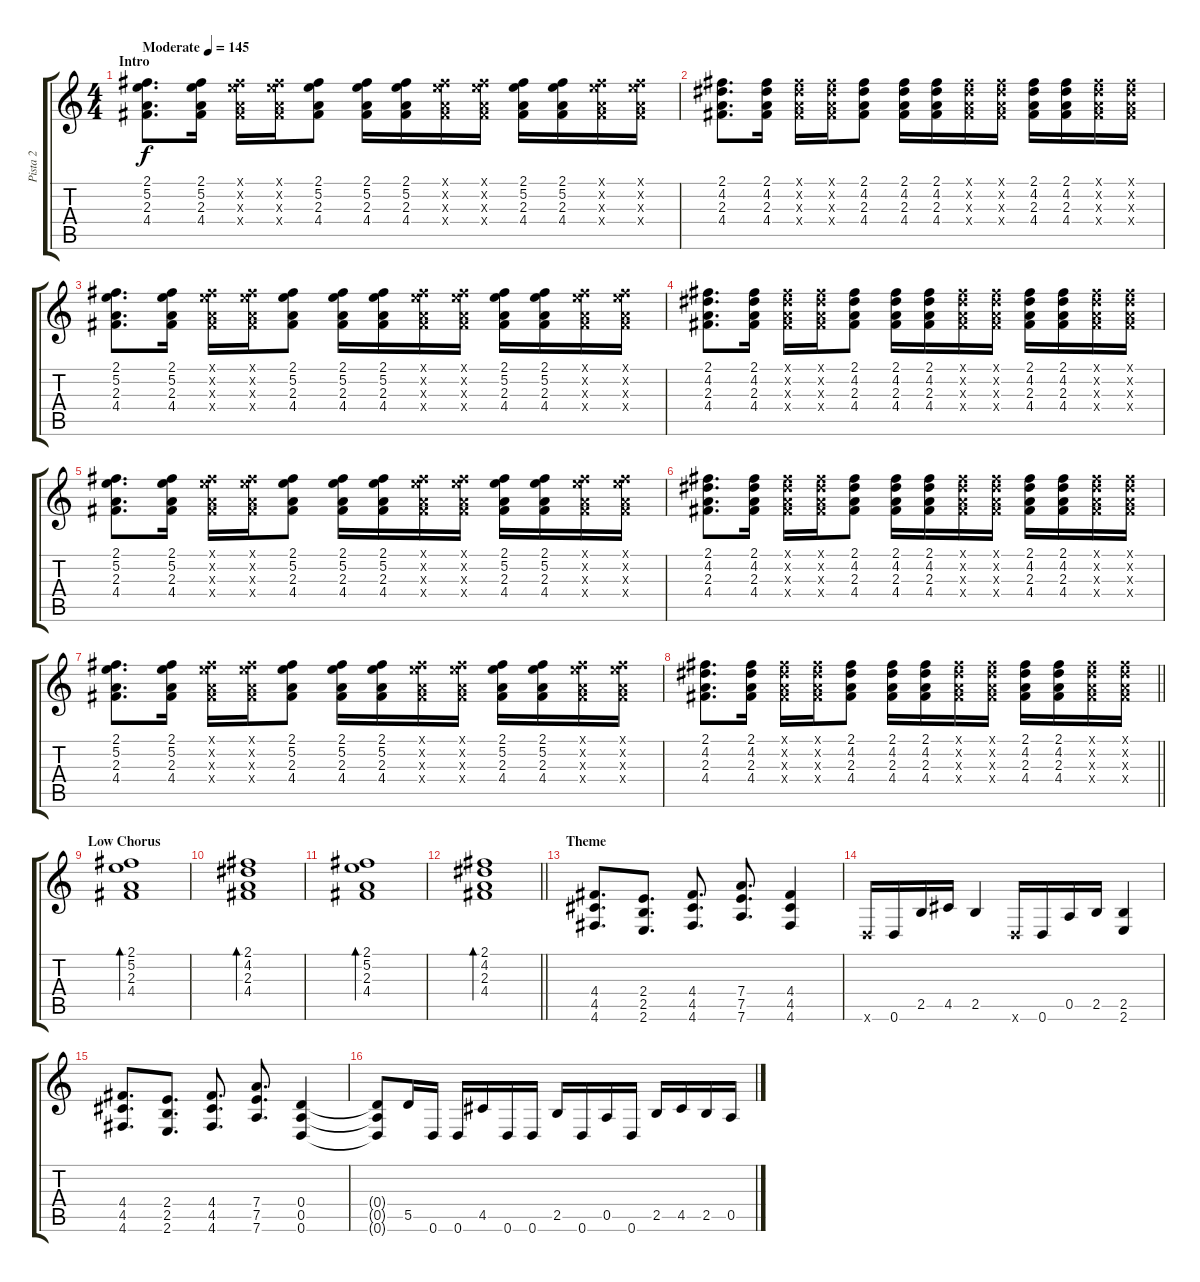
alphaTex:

\track ("Pista 2" "Pista 2") {instrument distortionguitar}
\staff {score tabs}
\tuning (E4 B3 G3 D3 A2 D2) {hide}
\ts (4 4)
\section ("" "Intro")
\tempo (145 "Moderate")
\clef g2
\ks c
(2.1 5.2 2.3 4.4).8{d dy f volume 11 instrument acousticguitarsteel} (2.1 5.2 2.3 4.4).16 (2.1{x} 5.2{x} 2.3{x} 4.4{x}).16 (2.1{x} 5.2{x} 2.3{x} 4.4{x}).16 (2.1 5.2 2.3 4.4).8 (2.1 5.2 2.3 4.4).16 (2.1 5.2 2.3 4.4).16 (2.1{x} 5.2{x} 2.3{x} 4.4{x}).16 (2.1{x} 5.2{x} 2.3{x} 4.4{x}).16 (2.1 5.2 2.3 4.4).16 (2.1 5.2 2.3 4.4).16 (2.1{x} 5.2{x} 2.3{x} 4.4{x}).16 (2.1{x} 5.2{x} 2.3{x} 4.4{x}).16 |
(2.1 4.2 2.3 4.4).8{d} (2.1 4.2 2.3 4.4).16 (2.1{x} 4.2{x} 2.3{x} 4.4{x}).16 (2.1{x} 4.2{x} 2.3{x} 4.4{x}).16 (2.1 4.2 2.3 4.4).8 (2.1 4.2 2.3 4.4).16 (2.1 4.2 2.3 4.4).16 (2.1{x} 4.2{x} 2.3{x} 4.4{x}).16 (2.1{x} 4.2{x} 2.3{x} 4.4{x}).16 (2.1 4.2 2.3 4.4).16 (2.1 4.2 2.3 4.4).16 (2.1{x} 4.2{x} 2.3{x} 4.4{x}).16 (2.1{x} 4.2{x} 2.3{x} 4.4{x}).16 |
(2.1 5.2 2.3 4.4).8{d} (2.1 5.2 2.3 4.4).16 (2.1{x} 5.2{x} 2.3{x} 4.4{x}).16 (2.1{x} 5.2{x} 2.3{x} 4.4{x}).16 (2.1 5.2 2.3 4.4).8 (2.1 5.2 2.3 4.4).16 (2.1 5.2 2.3 4.4).16 (2.1{x} 5.2{x} 2.3{x} 4.4{x}).16 (2.1{x} 5.2{x} 2.3{x} 4.4{x}).16 (2.1 5.2 2.3 4.4).16 (2.1 5.2 2.3 4.4).16 (2.1{x} 5.2{x} 2.3{x} 4.4{x}).16 (2.1{x} 5.2{x} 2.3{x} 4.4{x}).16 |
(2.1 4.2 2.3 4.4).8{d} (2.1 4.2 2.3 4.4).16 (2.1{x} 4.2{x} 2.3{x} 4.4{x}).16 (2.1{x} 4.2{x} 2.3{x} 4.4{x}).16 (2.1 4.2 2.3 4.4).8 (2.1 4.2 2.3 4.4).16 (2.1 4.2 2.3 4.4).16 (2.1{x} 4.2{x} 2.3{x} 4.4{x}).16 (2.1{x} 4.2{x} 2.3{x} 4.4{x}).16 (2.1 4.2 2.3 4.4).16 (2.1 4.2 2.3 4.4).16 (2.1{x} 4.2{x} 2.3{x} 4.4{x}).16 (2.1{x} 4.2{x} 2.3{x} 4.4{x}).16 |
(2.1 5.2 2.3 4.4).8{d} (2.1 5.2 2.3 4.4).16 (2.1{x} 5.2{x} 2.3{x} 4.4{x}).16 (2.1{x} 5.2{x} 2.3{x} 4.4{x}).16 (2.1 5.2 2.3 4.4).8 (2.1 5.2 2.3 4.4).16 (2.1 5.2 2.3 4.4).16 (2.1{x} 5.2{x} 2.3{x} 4.4{x}).16 (2.1{x} 5.2{x} 2.3{x} 4.4{x}).16 (2.1 5.2 2.3 4.4).16 (2.1 5.2 2.3 4.4).16 (2.1{x} 5.2{x} 2.3{x} 4.4{x}).16 (2.1{x} 5.2{x} 2.3{x} 4.4{x}).16 |
(2.1 4.2 2.3 4.4).8{d} (2.1 4.2 2.3 4.4).16 (2.1{x} 4.2{x} 2.3{x} 4.4{x}).16 (2.1{x} 4.2{x} 2.3{x} 4.4{x}).16 (2.1 4.2 2.3 4.4).8 (2.1 4.2 2.3 4.4).16 (2.1 4.2 2.3 4.4).16 (2.1{x} 4.2{x} 2.3{x} 4.4{x}).16 (2.1{x} 4.2{x} 2.3{x} 4.4{x}).16 (2.1 4.2 2.3 4.4).16 (2.1 4.2 2.3 4.4).16 (2.1{x} 4.2{x} 2.3{x} 4.4{x}).16 (2.1{x} 4.2{x} 2.3{x} 4.4{x}).16 |
(2.1 5.2 2.3 4.4).8{d} (2.1 5.2 2.3 4.4).16 (2.1{x} 5.2{x} 2.3{x} 4.4{x}).16 (2.1{x} 5.2{x} 2.3{x} 4.4{x}).16 (2.1 5.2 2.3 4.4).8 (2.1 5.2 2.3 4.4).16 (2.1 5.2 2.3 4.4).16 (2.1{x} 5.2{x} 2.3{x} 4.4{x}).16 (2.1{x} 5.2{x} 2.3{x} 4.4{x}).16 (2.1 5.2 2.3 4.4).16 (2.1 5.2 2.3 4.4).16 (2.1{x} 5.2{x} 2.3{x} 4.4{x}).16 (2.1{x} 5.2{x} 2.3{x} 4.4{x}).16 |
\barLineRight lightlight
(2.1 4.2 2.3 4.4).8{d} (2.1 4.2 2.3 4.4).16 (2.1{x} 4.2{x} 2.3{x} 4.4{x}).16 (2.1{x} 4.2{x} 2.3{x} 4.4{x}).16 (2.1 4.2 2.3 4.4).8 (2.1 4.2 2.3 4.4).16 (2.1 4.2 2.3 4.4).16 (2.1{x} 4.2{x} 2.3{x} 4.4{x}).16 (2.1{x} 4.2{x} 2.3{x} 4.4{x}).16 (2.1 4.2 2.3 4.4).16 (2.1 4.2 2.3 4.4).16 (2.1{x} 4.2{x} 2.3{x} 4.4{x}).16 (2.1{x} 4.2{x} 2.3{x} 4.4{x}).16 |
\section ("" "Low Chorus")
(2.1 5.2 2.3 4.4).1{bd 240} |
(2.1 4.2 2.3 4.4).1{bd 240} |
(2.1 5.2 2.3 4.4).1{bd 240} |
\barLineRight lightlight
(2.1 4.2 2.3 4.4).1{bd 240} |
\section ("" "Theme")
(4.4 4.5 4.6).8{d volume 13 instrument distortionguitar} (2.4 2.5 2.6).8{d} (4.4 4.5 4.6).8{d} (7.4 7.5 7.6).8{d} (4.4 4.5 4.6).4 |
0.6{x}.16 0.6.16 2.5.16 4.5.16 2.5.4 0.6{x}.16 0.6.16 0.5.16 2.5.16 (2.5 2.6).4 |
(4.4 4.5 4.6).8{d} (2.4 2.5 2.6).8{d} (4.4 4.5 4.6).8{d} (7.4 7.5 7.6).8{d} (0.4 0.5 0.6).4 |
(0.4{t} 0.5{t} 0.6{t}).8 5.5.16 0.6.16 0.6.16 4.5.16 0.6.16 0.6.16 2.5.16 0.6.16 0.5.16 0.6.16 2.5.16 4.5.16 2.5.16 0.5.16
